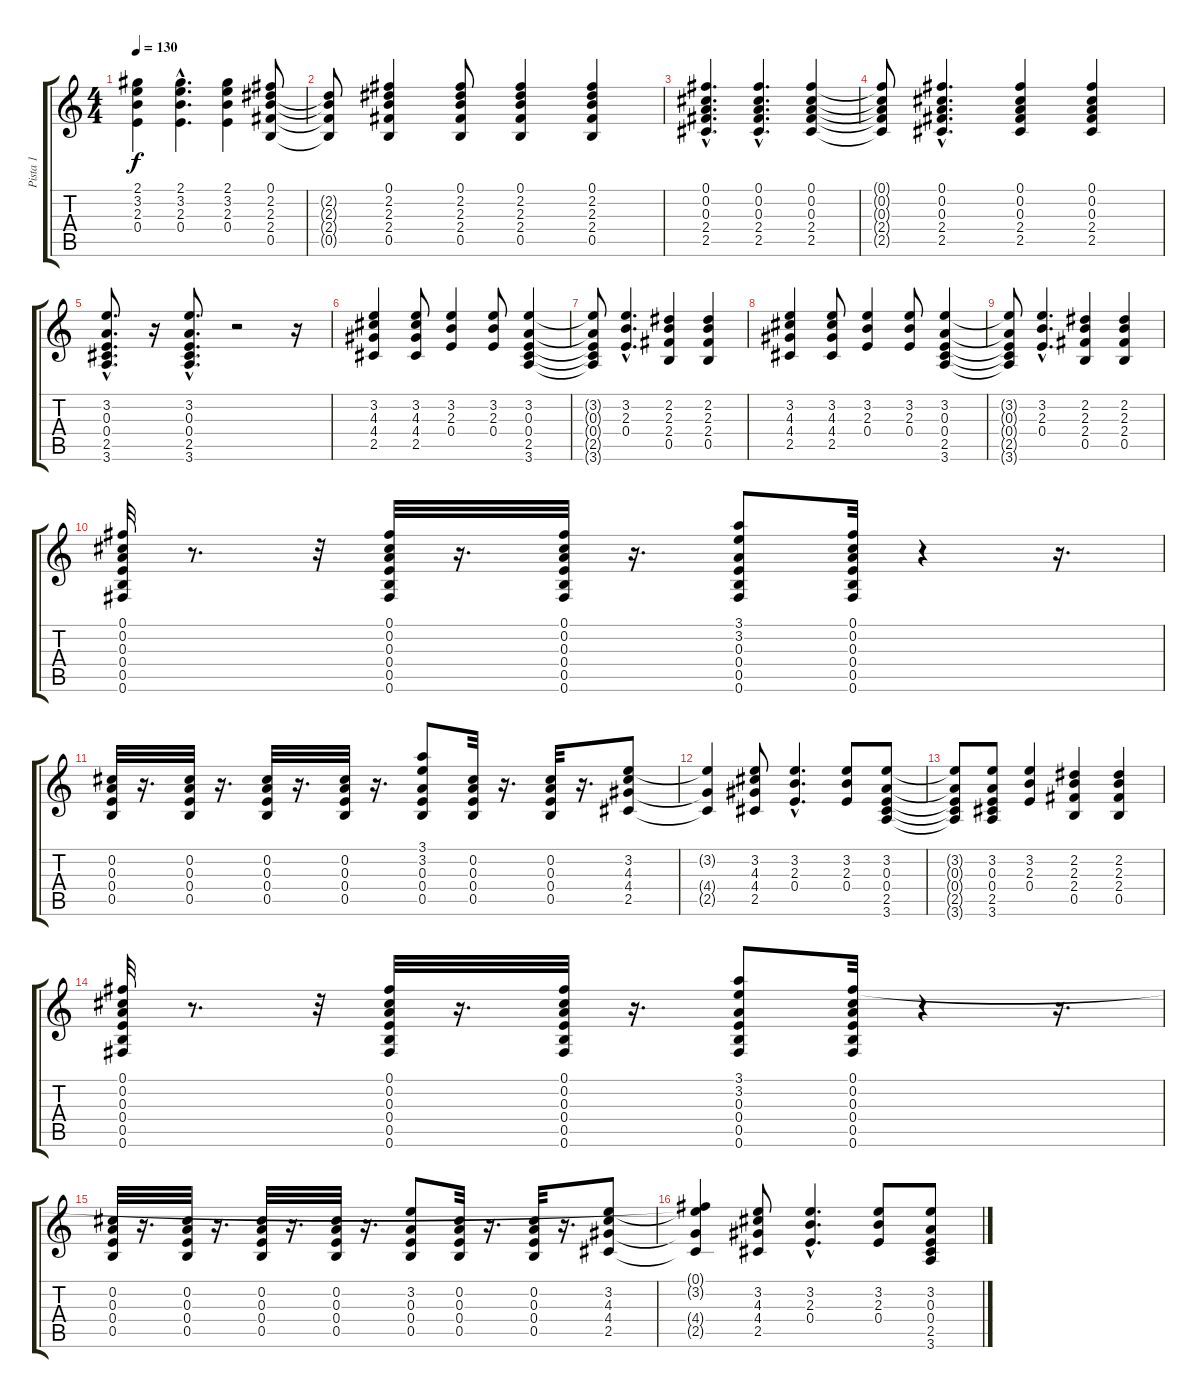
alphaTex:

\track ("Pista 1" "Pista 1") {instrument distortionguitar}
\staff {score tabs}
\tuning (Gb4 Db4 A3 E3 B2 Gb2) {hide}
\ts (4 4)
\tempo 130
\clef g2
\ks c
(2.1 3.2 2.3 0.4).4{dy f} (2.1{hac} 3.2{hac} 2.3{hac} 0.4{hac}).4{d} (2.1 3.2 2.3 0.4).4 (0.1 2.2 2.3 2.4 0.5).8 |
(2.2{t} 2.3{t} 2.4{t} 0.5{t}).8 (0.1 2.2 2.3 2.4 0.5).4 (0.1 2.2 2.3 2.4 0.5).8 (0.1 2.2 2.3 2.4 0.5).4 (0.1 2.2 2.3 2.4 0.5).4 |
(0.1{hac} 0.2{hac} 0.3{hac} 2.4{hac} 2.5{hac}).4{d} (0.1{hac} 0.2{hac} 0.3{hac} 2.4{hac} 2.5{hac}).4{d} (0.1 0.2 0.3 2.4 2.5).4 |
(0.1{t} 0.2{t} 0.3{t} 2.4{t} 2.5{t}).8 (0.1{hac} 0.2{hac} 0.3{hac} 2.4{hac} 2.5{hac}).4{d} (0.1 0.2 0.3 2.4 2.5).4 (0.1 0.2 0.3 2.4 2.5).4 |
(3.2{hac} 0.3{hac} 0.4{hac} 2.5{hac} 3.6{hac}).8{d} r.16 (3.2{hac} 0.3{hac} 0.4{hac} 2.5{hac} 3.6{hac}).8{d} r.2 r.16 |
(3.2 4.3 4.4 2.5).4 (3.2 4.3 4.4 2.5).8 (3.2 2.3 0.4).4 (3.2 2.3 0.4).8 (3.2 0.3 0.4 2.5 3.6).4 |
(3.2{t} 0.3{t} 0.4{t} 2.5{t} 3.6{t}).8 (3.2{hac} 2.3{hac} 0.4{hac}).4{d} (2.2 2.3 2.4 0.5).4 (2.2 2.3 2.4 0.5).4 |
(3.2 4.3 4.4 2.5).4 (3.2 4.3 4.4 2.5).8 (3.2 2.3 0.4).4 (3.2 2.3 0.4).8 (3.2 0.3 0.4 2.5 3.6).4 |
(3.2{t} 0.3{t} 0.4{t} 2.5{t} 3.6{t}).8 (3.2{hac} 2.3{hac} 0.4{hac}).4{d} (2.2 2.3 2.4 0.5).4 (2.2 2.3 2.4 0.5).4 |
(0.1 0.2 0.3 0.4 0.5 0.6).32 r.8{d} r.32 (0.1 0.2 0.3 0.4 0.5 0.6).32 r.16{d} (0.1 0.2 0.3 0.4 0.5 0.6).32 r.16{d} (3.1 3.2 0.3 0.4 0.5 0.6).8 (0.1 0.2 0.3 0.4 0.5 0.6).32 r.4 r.16{d} |
(0.2 0.3 0.4 0.5).32 r.16{d} (0.2 0.3 0.4 0.5).32 r.16{d} (0.2 0.3 0.4 0.5).32 r.16{d} (0.2 0.3 0.4 0.5).32 r.16{d} (3.1 3.2 0.3 0.4 0.5).8 (0.2 0.3 0.4 0.5).32 r.16{d} (0.2 0.3 0.4 0.5).32 r.16{d} (3.2 4.3 4.4 2.5).8 |
(3.2{t} 4.4{t} 2.5{t}).4 (3.2 4.3 4.4 2.5).8 (3.2{hac} 2.3{hac} 0.4{hac}).4{d} (3.2 2.3 0.4).8 (3.2 0.3 0.4 2.5 3.6).8 |
(3.2{t} 0.3{t} 0.4{t} 2.5{t} 3.6{t}).8 (3.2 0.3 0.4 2.5 3.6).8 (3.2 2.3 0.4).4 (2.2 2.3 2.4 0.5).4 (2.2 2.3 2.4 0.5).4 |
(0.1 0.2 0.3 0.4 0.5 0.6).32 r.8{d} r.32 (0.1 0.2 0.3 0.4 0.5 0.6).32 r.16{d} (0.1 0.2 0.3 0.4 0.5 0.6).32 r.16{d} (3.1 3.2 0.3 0.4 0.5 0.6).8 (0.1 0.2 0.3 0.4 0.5 0.6).32 r.4 r.16{d} |
(0.2 0.3 0.4 0.5).32 r.16{d} (0.2 0.3 0.4 0.5).32 r.16{d} (0.2 0.3 0.4 0.5).32 r.16{d} (0.2 0.3 0.4 0.5).32 r.16{d} (3.2 0.3 0.4 0.5).8 (0.2 0.3 0.4 0.5).32 r.16{d} (0.2 0.3 0.4 0.5).32 r.16{d} (3.2 4.3 4.4 2.5).8 |
(0.1{t} 3.2{t} 4.4{t} 2.5{t}).4 (3.2 4.3 4.4 2.5).8 (3.2{hac} 2.3{hac} 0.4{hac}).4{d} (3.2 2.3 0.4).8 (3.2 0.3 0.4 2.5 3.6).8
